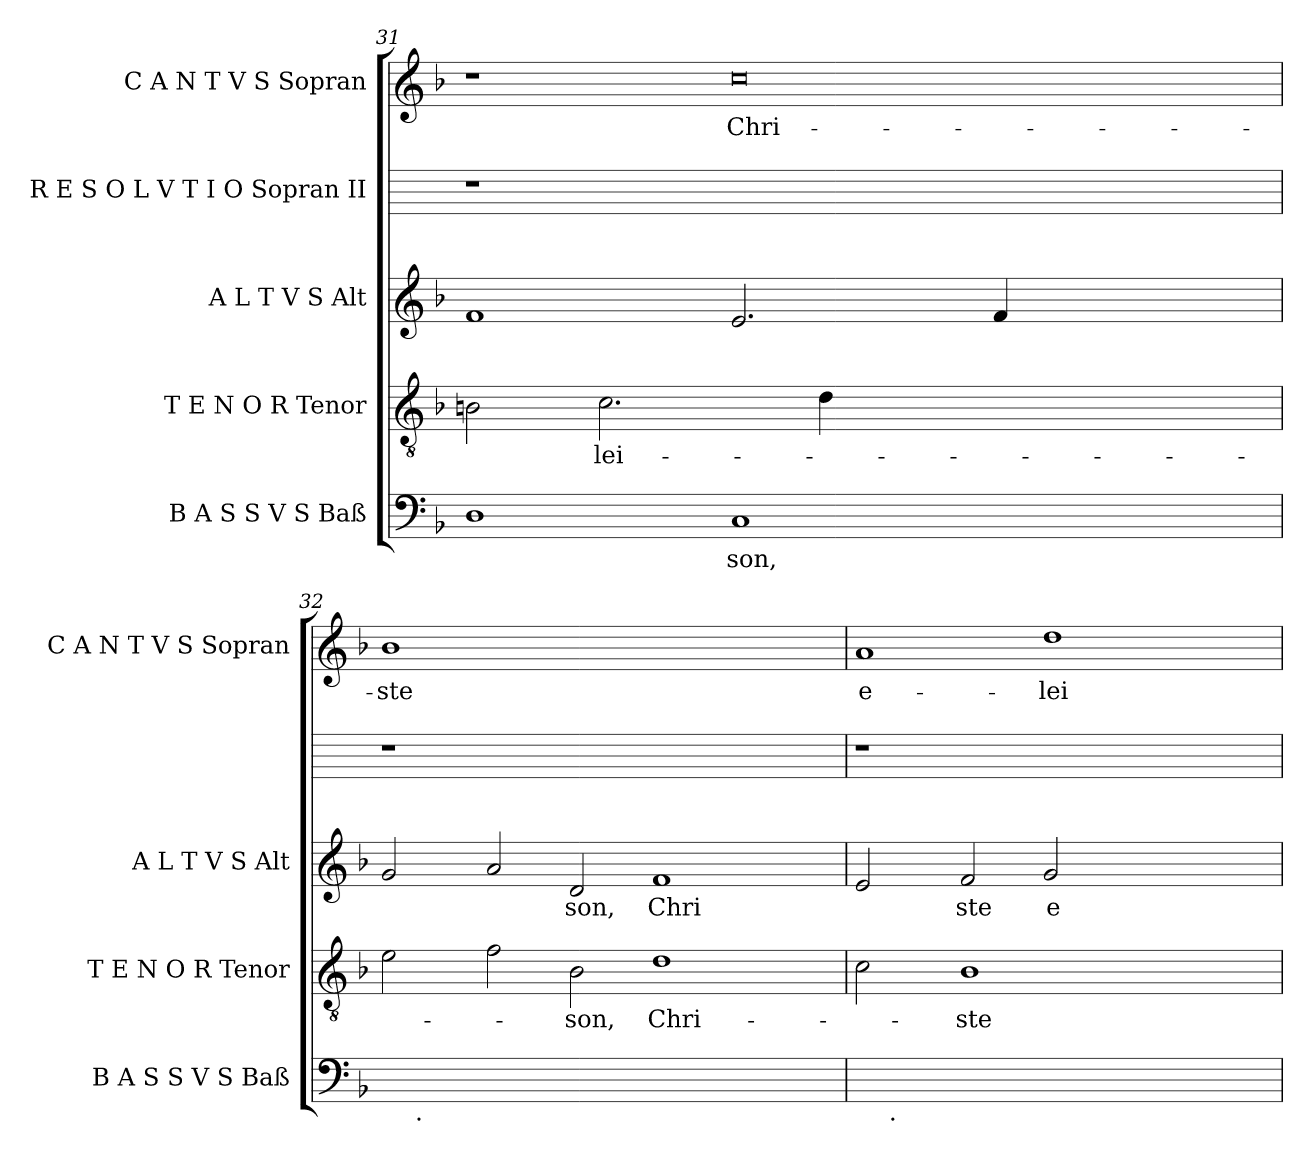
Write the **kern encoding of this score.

**kern	**text	**kern	**text	**kern	**text	**kern	**kern	**text
*part5	*part5	*part4	*part4	*part3	*part3	*part2	*part1	*part1
*staff5	*staff5	*staff4	*staff4	*staff3	*staff3	*staff2	*staff1	*staff1
*I"B A S S V S  Baß	*	*I"T E N O R  Tenor	*	*I"A L T V S  Alt	*	*I"R E S O L V T I O  Sopran II	*I"C A N T V S  Sopran	*
*I'B A S S V S  Baß	*	*I'T E N O R  Tenor	*	*I'A L T V S  Alt	*	*	*I'C A N T V S  Sopran	*
*clefF4	*	*clefGv2	*	*clefG2	*	*	*clefG2	*
*k[b-]	*	*k[b-]	*	*k[b-]	*	*	*k[b-]	*
*F:	*	*F:	*	*F:	*	*	*F:	*
=31	=31	=31	=31	=31	=31	=31	=31	=31
1D	.	2B\	.	1f	.	1r	1r	.
!	!	!	!LO:LY:b:cj	!	!	!	!	!
.	.	2.c\	-lei-	.	.	.	.	.
!	!LO:LY:b:cj	!	!	!	!	!	!	!LO:LY:b:cj
1C	son,	.	.	2.e/	.	0ryy	0cc	Chri-
.	.	4d\	.	.	.	.	.	.
.	.	1.ryy	.	.	.	.	.	.
.	.	.	.	4f/	.	.	.	.
1ryy	.	.	.	1ryy	.	.	.	.
=32	=32	=32	=32	=32	=32	=32	=32	=32
!	!	!	!	!	!	!	!	!LO:LY:b:cj
16..ryy	.	2e\	.	2g/	.	1r	1b-	-ste
!LO:TX:b:t=.	!	!	!	!	!	!	!	!
0ryy	.	.	.	.	.	.	.	.
.	.	2f\	.	2a/	.	.	.	.
!	!	!	!LO:LY:b:cj	!	!LO:LY:b:cj	!	!	!
.	.	2B-\	-son,	2d/	son,	1.ryy	1.ryy	.
!	!	!	!LO:LY:b	!	!LO:LY:b	!	!	!
.	.	1d	Chri-	1f	Chri	.	.	.
4ryy	.	.	.	.	.	.	.	.
8ryy	.	.	.	.	.	.	.	.
64ryy	.	.	.	.	.	.	.	.
=33	=33	=33	=33	=33	=33	=33	=33	=33
!	!	!	!	!	!	!	!	!LO:LY:b:cj
16..ryy	.	2c\	.	2e/	.	1r	1a	e-
!LO:TX:b:t=.	!	!	!	!	!	!	!	!
1ryy	.	.	.	.	.	.	.	.
!	!	!	!LO:LY:b:cj	!	!LO:LY:b:cj	!	!	!
.	.	1B-	-ste	2f/	ste	.	.	.
!	!	!	!	!	!LO:LY:b:cj	!	!	!LO:LY:b:cj
.	.	.	.	2g/	e	1ryy	1dd	-lei-
2ryy	.	.	.	.	.	.	.	.
.	.	2ryy	.	2ryy	.	.	.	.
4ryy	.	.	.	.	.	.	.	.
8ryy	.	.	.	.	.	.	.	.
64ryy	.	.	.	.	.	.	.	.
=	=	=	=	=	=	=	=	=
*-	*-	*-	*-	*-	*-	*-	*-	*-
